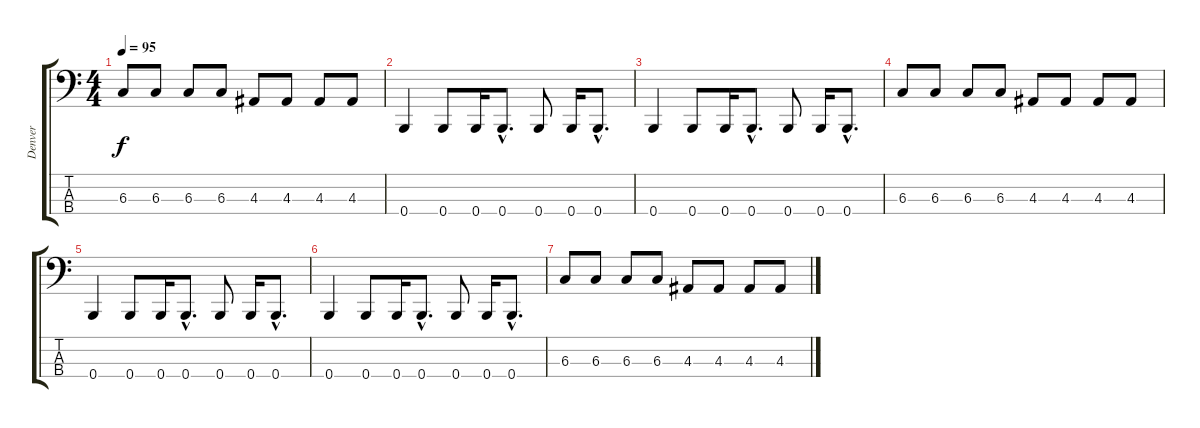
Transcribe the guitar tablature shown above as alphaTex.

\track ("Denver" "Denver") {instrument electricbassfinger}
\staff {score tabs}
\tuning (E2 B1 Gb1 B0) {hide}
\ts (4 4)
\tempo 95
\clef f4
\ks c
6.3.8{dy f} 6.3.8 6.3.8 6.3.8 4.3.8 4.3.8 4.3.8 4.3.8 |
0.4.4 0.4.8 0.4.16 0.4{hac}.8{d} 0.4.8 0.4.16 0.4{hac}.8{d} |
0.4.4 0.4.8 0.4.16 0.4{hac}.8{d} 0.4.8 0.4.16 0.4{hac}.8{d} |
6.3.8 6.3.8 6.3.8 6.3.8 4.3.8 4.3.8 4.3.8 4.3.8 |
0.4.4 0.4.8 0.4.16 0.4{hac}.8{d} 0.4.8 0.4.16 0.4{hac}.8{d} |
0.4.4 0.4.8 0.4.16 0.4{hac}.8{d} 0.4.8 0.4.16 0.4{hac}.8{d} |
6.3.8 6.3.8 6.3.8 6.3.8 4.3.8 4.3.8 4.3.8 4.3.8
